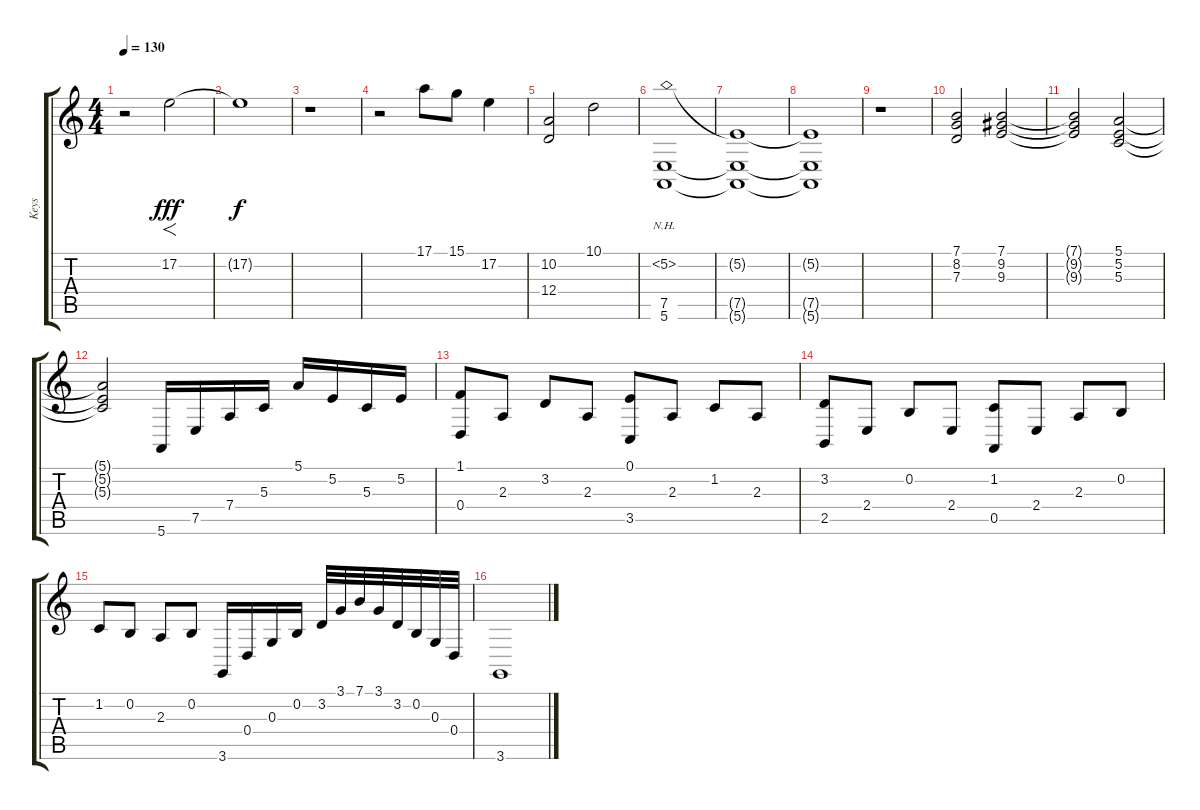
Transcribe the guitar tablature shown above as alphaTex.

\track ("Keys" "Keys") {instrument harpsichord}
\staff {score tabs}
\tuning (E4 B3 G3 D3 A2 E2) {hide}
\ts (4 4)
\tempo 130
\clef g2
\ks c
r.2{dy fff instrument harpsichord} 17.2.2{f} |
17.2{t}.1{dy f} |
r.1 |
r.2 17.1.8 15.1.8 17.2.4 |
(10.2 12.4).2 10.1.2 |
(5.2{nh} 7.5 5.6).1 |
(5.2{t} 7.5{t} 5.6{t}).1 |
(5.2{t} 7.5{t} 5.6{t}).1 |
r.1 |
(7.1 8.2 7.3).2 (7.1 9.2 9.3).2 |
(7.1{t} 9.2{t} 9.3{t}).2 (5.1 5.2 5.3).2 |
(5.1{t} 5.2{t} 5.3{t}).2 5.6.16 7.5.16 7.4.16 5.3.16 5.1.16 5.2.16 5.3.16 5.2.16 |
(1.1 0.4).8 2.3.8 3.2.8 2.3.8 (0.1 3.5).8 2.3.8 1.2.8 2.3.8 |
(3.2 2.5).8 2.4.8 0.2.8 2.4.8 (1.2 0.5).8 2.4.8 2.3.8 0.2.8 |
1.2.8 0.2.8 2.3.8 0.2.8 3.6.16 0.4.16 0.3.16 0.2.16 3.2.32 3.1.32 7.1.32 3.1.32 3.2.32 0.2.32 0.3.32 0.4.32 |
3.6.1
